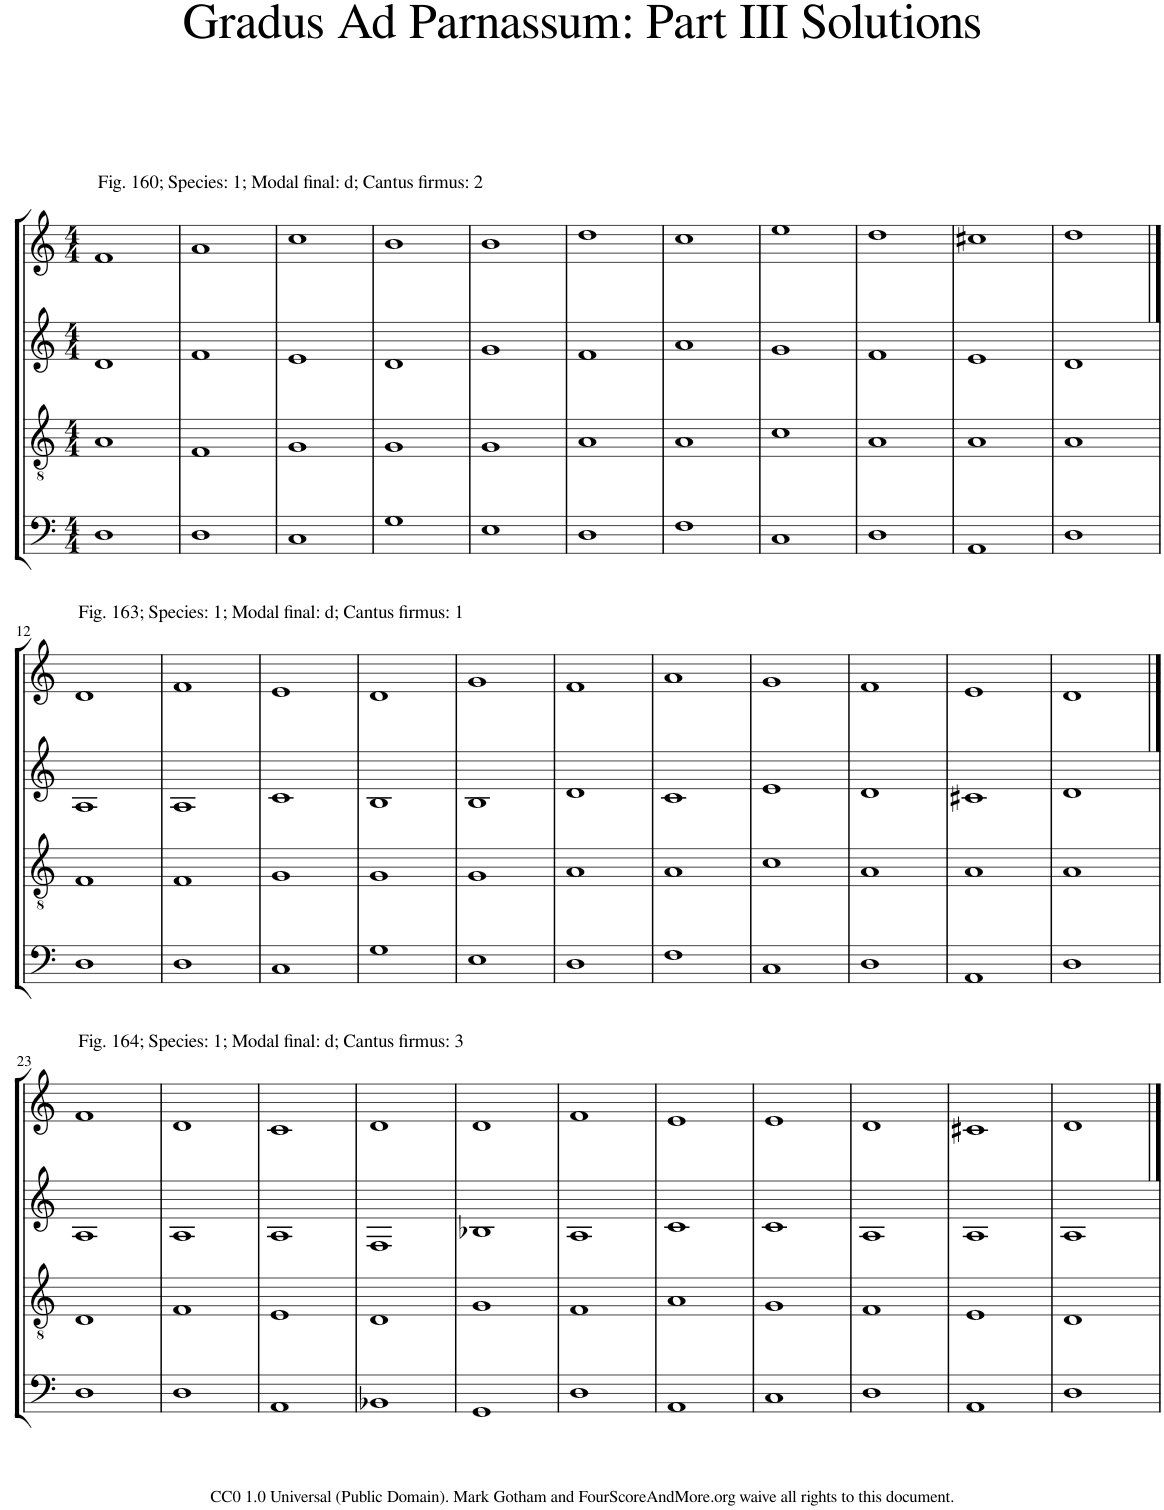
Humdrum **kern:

**kern	**kern	**kern	**kern
*part4	*part3	*part2	*part1
*staff4	*staff3	*staff2	*staff1
*I"Piano	*I"Piano	*I"Piano	*I"Piano
*I'Pno	*I'Pno	*I'Pno	*I'Pno
*clefF4	*clefGv2	*clefG2	*clefG2
*k[]	*k[]	*k[]	*k[]
*M4/4	*M4/4	*M4/4	*M4/4
=1	=1	=1	=1
!	!	!	!LO:TX:a:t=Fig. 160; Species&colon; 1; Modal final&colon; d; Cantus firmus&colon; 2
1D	1A	1d	1f
=2	=2	=2	=2
1D	1F	1f	1a
=3	=3	=3	=3
1C	1G	1e	1cc
=4	=4	=4	=4
1G	1G	1d	1b
=5	=5	=5	=5
1E	1G	1g	1b
=6	=6	=6	=6
1D	1A	1f	1dd
=7	=7	=7	=7
1F	1A	1a	1cc
=8	=8	=8	=8
1C	1c	1g	1ee
=9	=9	=9	=9
1D	1A	1f	1dd
=10	=10	=10	=10
1AA	1A	1e	1cc#X
=11	=11	=11	=11
1D	1A	1d	1dd
!!LO:LB:g=z
==12	==12	==12	==12
!	!	!	!LO:TX:a:t=Fig. 163; Species&colon; 1; Modal final&colon; d; Cantus firmus&colon; 1
1D	1F	1A	1d
=13	=13	=13	=13
1D	1F	1A	1f
=14	=14	=14	=14
1C	1G	1c	1e
=15	=15	=15	=15
1G	1G	1B	1d
=16	=16	=16	=16
1E	1G	1B	1g
=17	=17	=17	=17
1D	1A	1d	1f
=18	=18	=18	=18
1F	1A	1c	1a
=19	=19	=19	=19
1C	1c	1e	1g
=20	=20	=20	=20
1D	1A	1d	1f
=21	=21	=21	=21
1AA	1A	1c#X	1e
=22	=22	=22	=22
1D	1A	1d	1d
!!LO:LB:g=z
==23	==23	==23	==23
!	!	!	!LO:TX:a:t=Fig. 164; Species&colon; 1; Modal final&colon; d; Cantus firmus&colon; 3
1D	1D	1A	1f
=24	=24	=24	=24
1D	1F	1A	1d
=25	=25	=25	=25
1AA	1E	1A	1c
=26	=26	=26	=26
1BB-X	1D	1F	1d
=27	=27	=27	=27
1GG	1G	1B-X	1d
=28	=28	=28	=28
1D	1F	1A	1f
=29	=29	=29	=29
1AA	1A	1c	1e
=30	=30	=30	=30
1C	1G	1c	1e
=31	=31	=31	=31
1D	1F	1A	1d
=32	=32	=32	=32
1AA	1E	1A	1c#X
=33	=33	=33	=33
1D	1D	1A	1d
==	==	==	==
*-	*-	*-	*-
